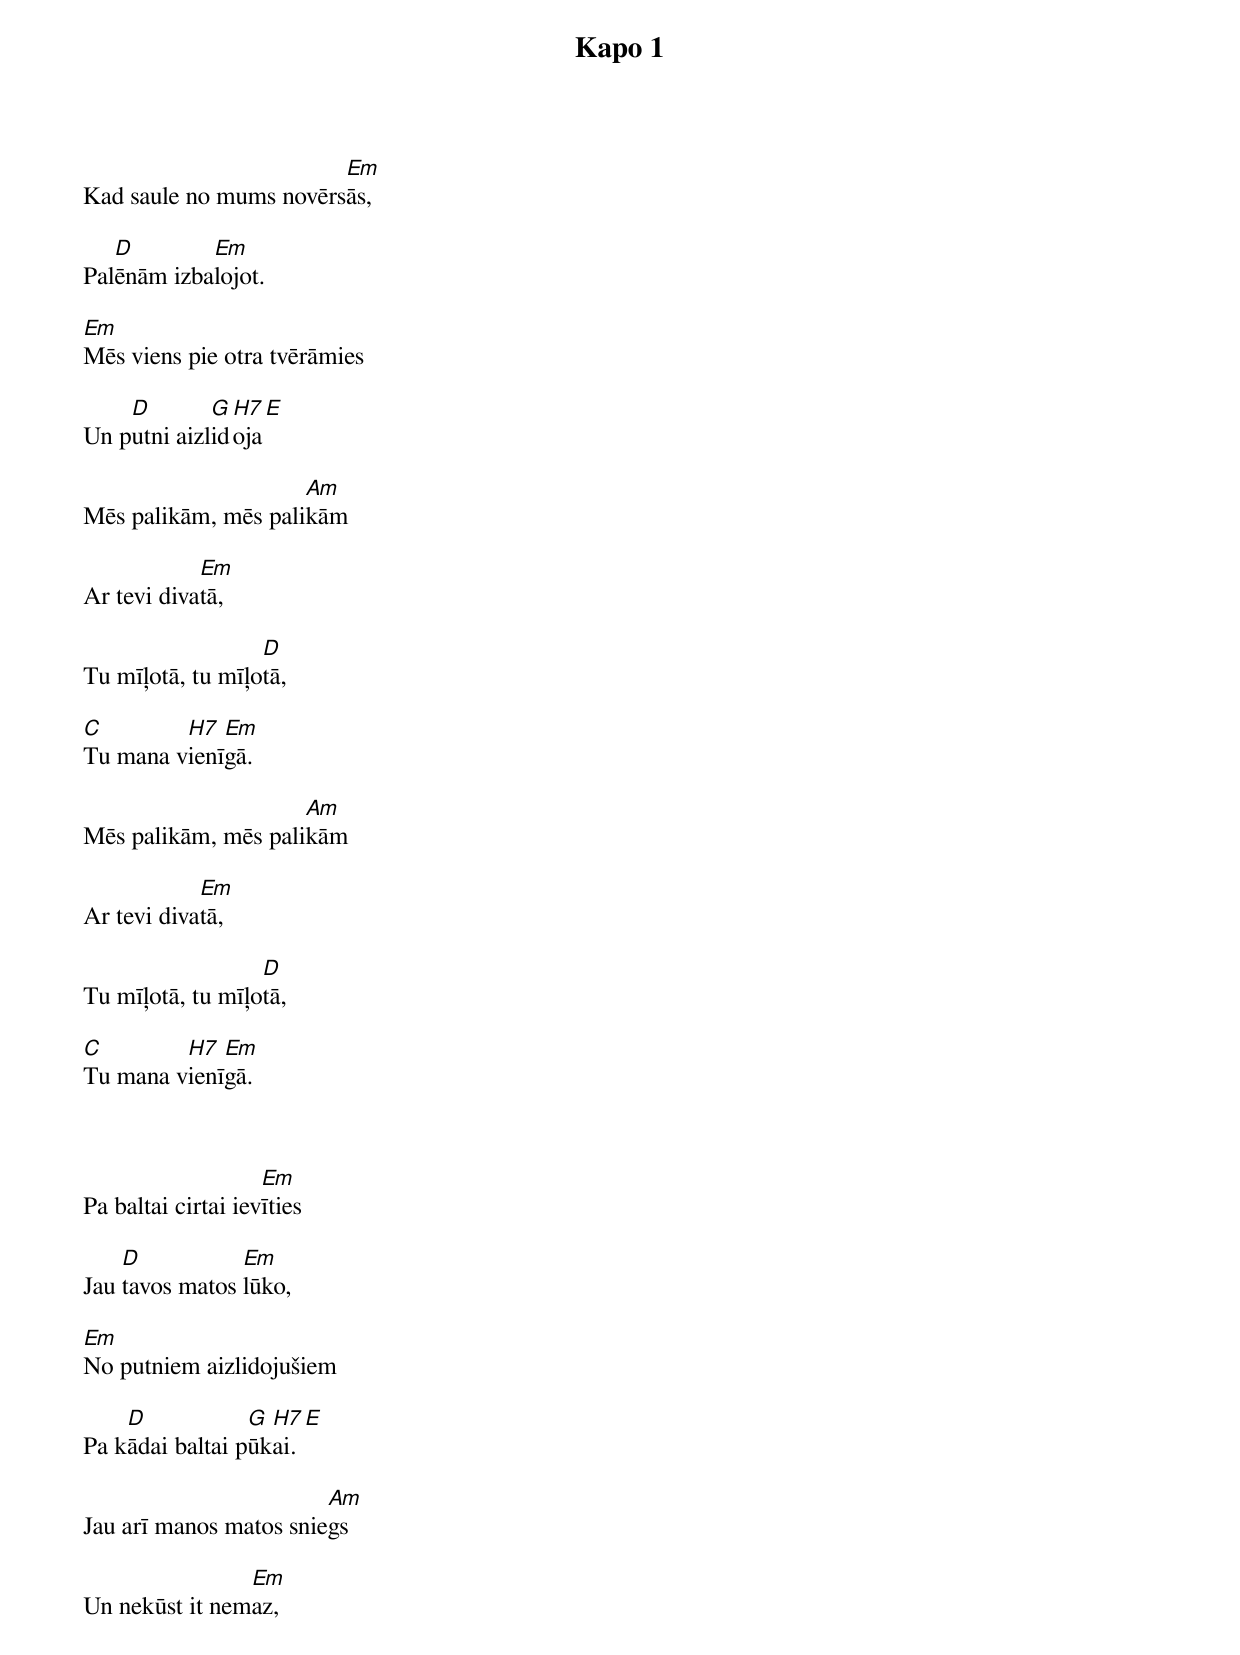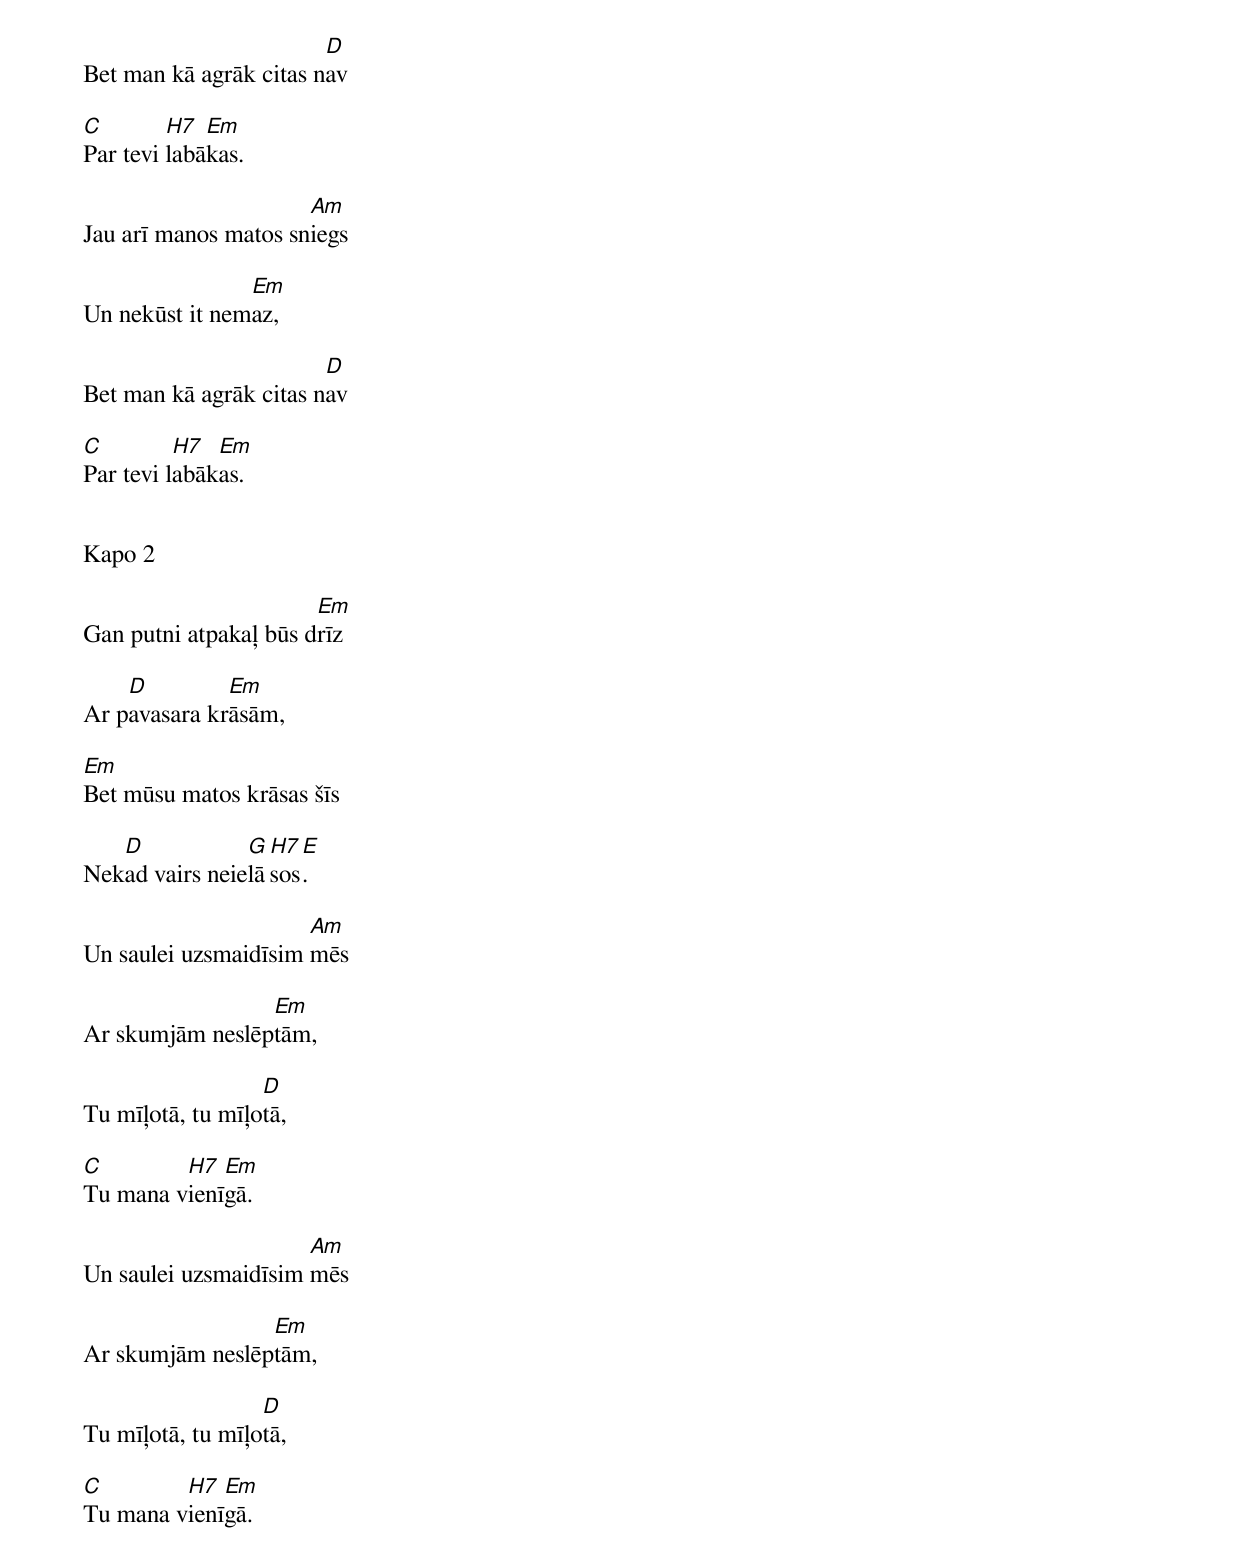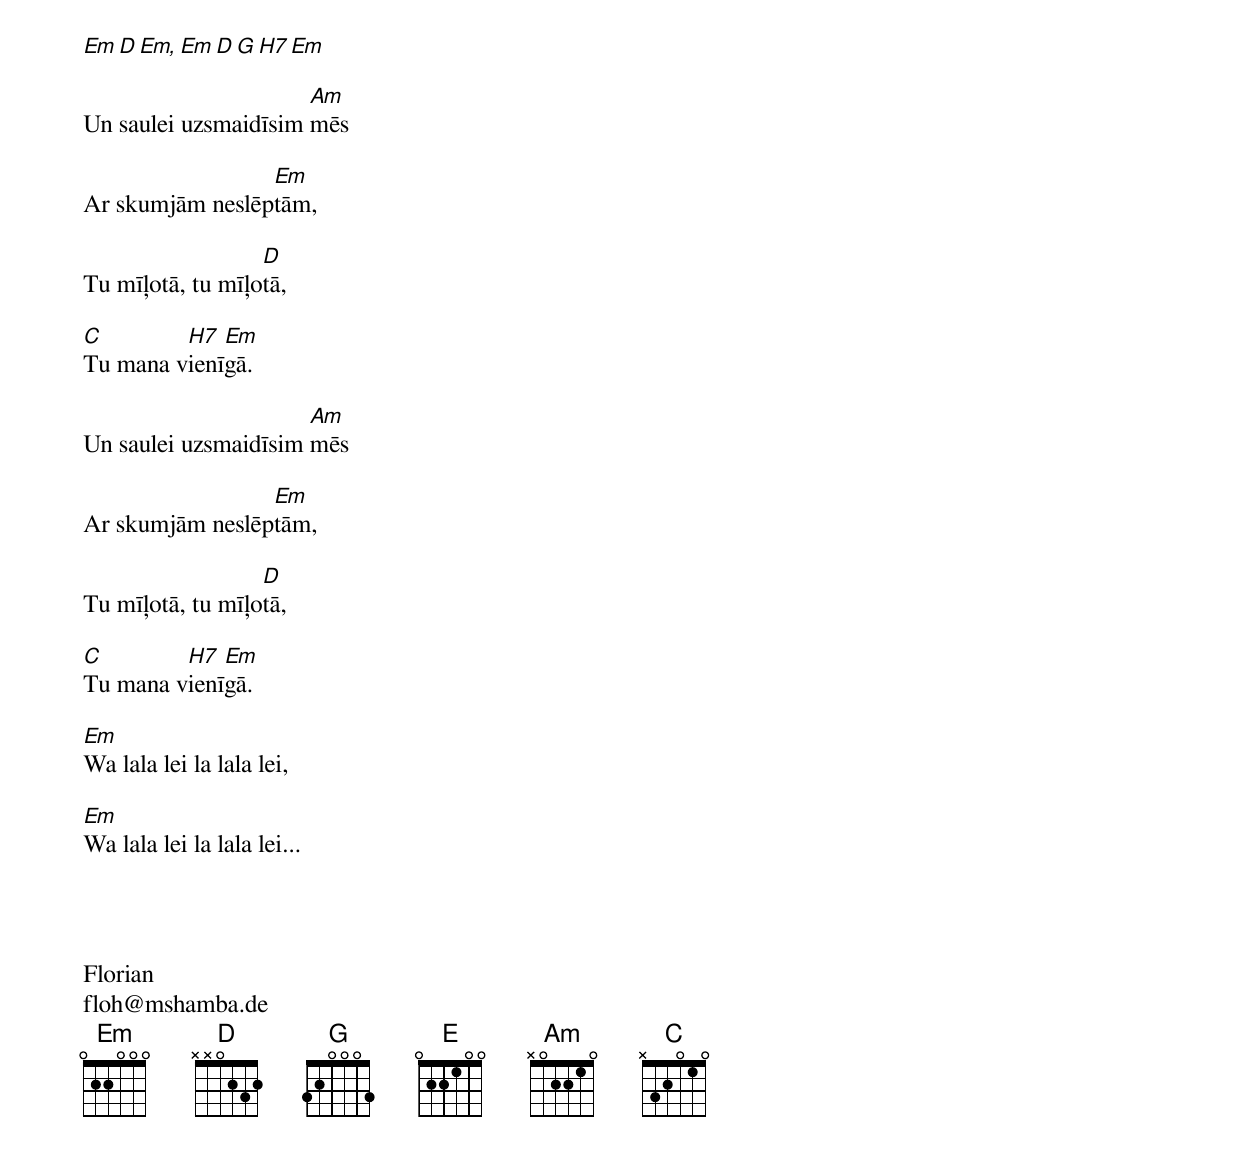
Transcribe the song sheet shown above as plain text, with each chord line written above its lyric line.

Kapo 1

		        Em
Kad saule no mums novērsās,

   D	    Em
Palēnām izbalojot.

Em
Mēs viens pie otra tvērāmies

    D        G H7 E
Un putni aizlidoja

		     Am
Mēs palikām, mēs palikām

	    Em
Ar tevi divatā,

		  D
Tu mīļotā, tu mīļotā,

C	 H7  Em
Tu mana vienīgā.

		     Am
Mēs palikām, mēs palikām

	    Em
Ar tevi divatā,

		  D
Tu mīļotā, tu mīļotā,

C	 H7  Em
Tu mana vienīgā.



		    Em
Pa baltai cirtai ievīties

    D	        Em
Jau tavos matos lūko,

Em
No putniem aizlidojušiem

    D	         G H7 E
Pa kādai baltai pūkai.

		        Am
Jau arī manos matos sniegs

		Em
Un nekūst it nemaz,

		        D
Bet man kā agrāk citas nav

C 	 H7  Em
Par tevi labākas.

		      Am
Jau arī manos matos sniegs

	        Em
Un nekūst it nemaz,

		        D
Bet man kā agrāk citas nav

C 	  H7  Em
Par tevi labākas.


Kapo 2

		       Em
Gan putni atpakaļ būs drīz

    D	      Em
Ar pavasara krāsām,

Em
Bet mūsu matos krāsas šīs

   D            G H7 E
Nekad vairs neielāsos.

		      Am
Un saulei uzsmaidīsim mēs

		 Em
Ar skumjām neslēptām,

		  D
Tu mīļotā, tu mīļotā,

C	 H7  Em
Tu mana vienīgā.

		      Am
Un saulei uzsmaidīsim mēs

		 Em
Ar skumjām neslēptām,

		  D
Tu mīļotā, tu mīļotā,

C	 H7  Em
Tu mana vienīgā.


Em D Em, Em D G H7 Em

		      Am
Un saulei uzsmaidīsim mēs

		 Em
Ar skumjām neslēptām,

		  D
Tu mīļotā, tu mīļotā,

C	 H7  Em
Tu mana vienīgā.

		      Am
Un saulei uzsmaidīsim mēs

		 Em
Ar skumjām neslēptām,

		  D
Tu mīļotā, tu mīļotā,

C	 H7  Em
Tu mana vienīgā.

Em
Wa lala lei la lala lei,

Em
Wa lala lei la lala lei...




Florian
floh@mshamba.de
